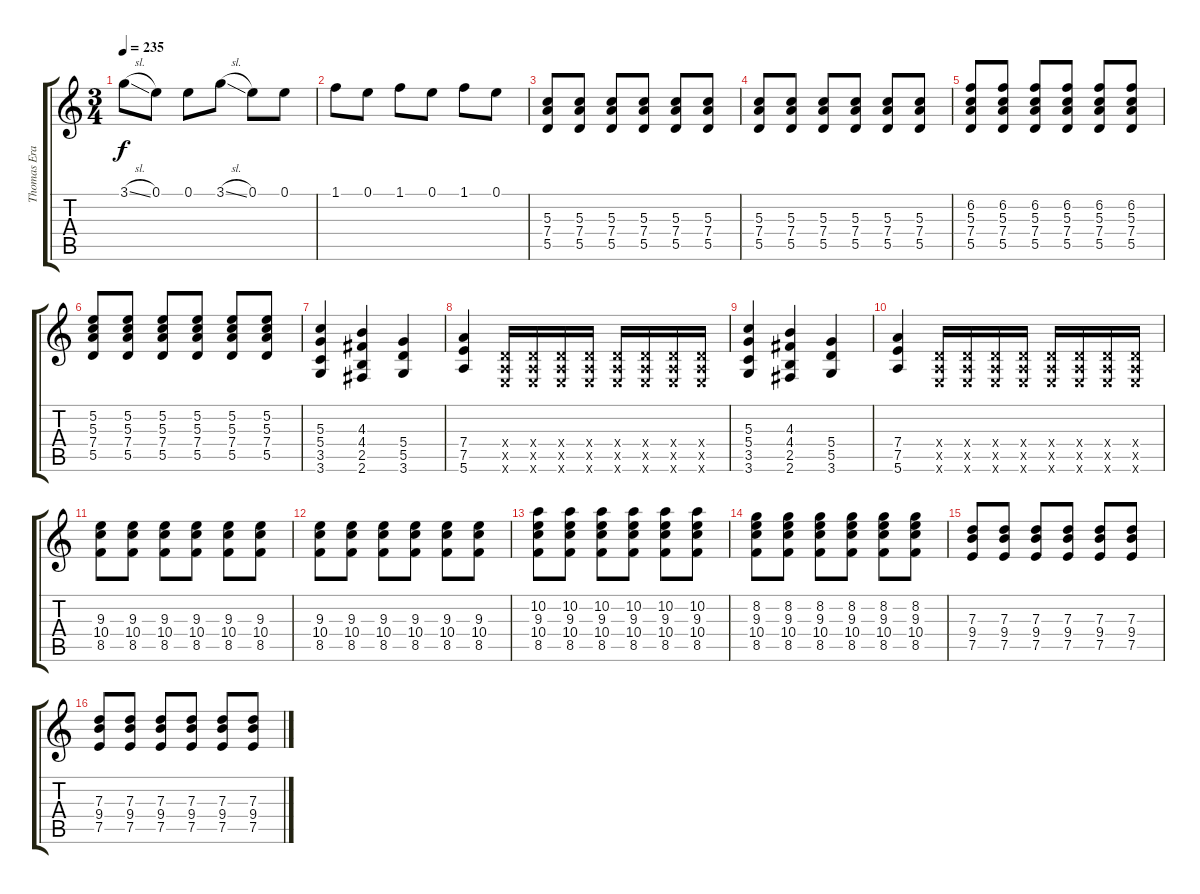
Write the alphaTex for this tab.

\track ("Thomas Erak (Left)" "Thomas Era") {instrument overdrivenguitar}
\staff {score tabs}
\tuning (E4 B3 G3 D3 A2 E2) {hide}
\ts (3 4)
\tempo 235
\clef g2
\ks c
3.1{sl}.8{dy f} 0.1.8 0.1.8 3.1{sl}.8 0.1.8 0.1.8 |
1.1.8 0.1.8 1.1.8 0.1.8 1.1.8 0.1.8 |
(5.3 7.4 5.5).8 (5.3 7.4 5.5).8 (5.3 7.4 5.5).8 (5.3 7.4 5.5).8 (5.3 7.4 5.5).8 (5.3 7.4 5.5).8 |
(5.3 7.4 5.5).8 (5.3 7.4 5.5).8 (5.3 7.4 5.5).8 (5.3 7.4 5.5).8 (5.3 7.4 5.5).8 (5.3 7.4 5.5).8 |
(6.2 5.3 7.4 5.5).8 (6.2 5.3 7.4 5.5).8 (6.2 5.3 7.4 5.5).8 (6.2 5.3 7.4 5.5).8 (6.2 5.3 7.4 5.5).8 (6.2 5.3 7.4 5.5).8 |
(5.2 5.3 7.4 5.5).8 (5.2 5.3 7.4 5.5).8 (5.2 5.3 7.4 5.5).8 (5.2 5.3 7.4 5.5).8 (5.2 5.3 7.4 5.5).8 (5.2 5.3 7.4 5.5).8 |
(5.3 5.4 3.5 3.6).4 (4.3 4.4 2.5 2.6).4 (5.4 5.5 3.6).4 |
(7.4 7.5 5.6).4 (0.4{x} 0.5{x} 0.6{x}).16 (0.4{x} 0.5{x} 0.6{x}).16 (0.4{x} 0.5{x} 0.6{x}).16 (0.4{x} 0.5{x} 0.6{x}).16 (0.4{x} 0.5{x} 0.6{x}).16 (0.4{x} 0.5{x} 0.6{x}).16 (0.4{x} 0.5{x} 0.6{x}).16 (0.4{x} 0.5{x} 0.6{x}).16 |
(5.3 5.4 3.5 3.6).4 (4.3 4.4 2.5 2.6).4 (5.4 5.5 3.6).4 |
(7.4 7.5 5.6).4 (0.4{x} 0.5{x} 0.6{x}).16 (0.4{x} 0.5{x} 0.6{x}).16 (0.4{x} 0.5{x} 0.6{x}).16 (0.4{x} 0.5{x} 0.6{x}).16 (0.4{x} 0.5{x} 0.6{x}).16 (0.4{x} 0.5{x} 0.6{x}).16 (0.4{x} 0.5{x} 0.6{x}).16 (0.4{x} 0.5{x} 0.6{x}).16 |
(9.3 10.4 8.5).8 (9.3 10.4 8.5).8 (9.3 10.4 8.5).8 (9.3 10.4 8.5).8 (9.3 10.4 8.5).8 (9.3 10.4 8.5).8 |
(9.3 10.4 8.5).8 (9.3 10.4 8.5).8 (9.3 10.4 8.5).8 (9.3 10.4 8.5).8 (9.3 10.4 8.5).8 (9.3 10.4 8.5).8 |
(10.2 9.3 10.4 8.5).8 (10.2 9.3 10.4 8.5).8 (10.2 9.3 10.4 8.5).8 (10.2 9.3 10.4 8.5).8 (10.2 9.3 10.4 8.5).8 (10.2 9.3 10.4 8.5).8 |
(8.2 9.3 10.4 8.5).8 (8.2 9.3 10.4 8.5).8 (8.2 9.3 10.4 8.5).8 (8.2 9.3 10.4 8.5).8 (8.2 9.3 10.4 8.5).8 (8.2 9.3 10.4 8.5).8 |
(7.3 9.4 7.5).8 (7.3 9.4 7.5).8 (7.3 9.4 7.5).8 (7.3 9.4 7.5).8 (7.3 9.4 7.5).8 (7.3 9.4 7.5).8 |
(7.3 9.4 7.5).8 (7.3 9.4 7.5).8 (7.3 9.4 7.5).8 (7.3 9.4 7.5).8 (7.3 9.4 7.5).8 (7.3 9.4 7.5).8
